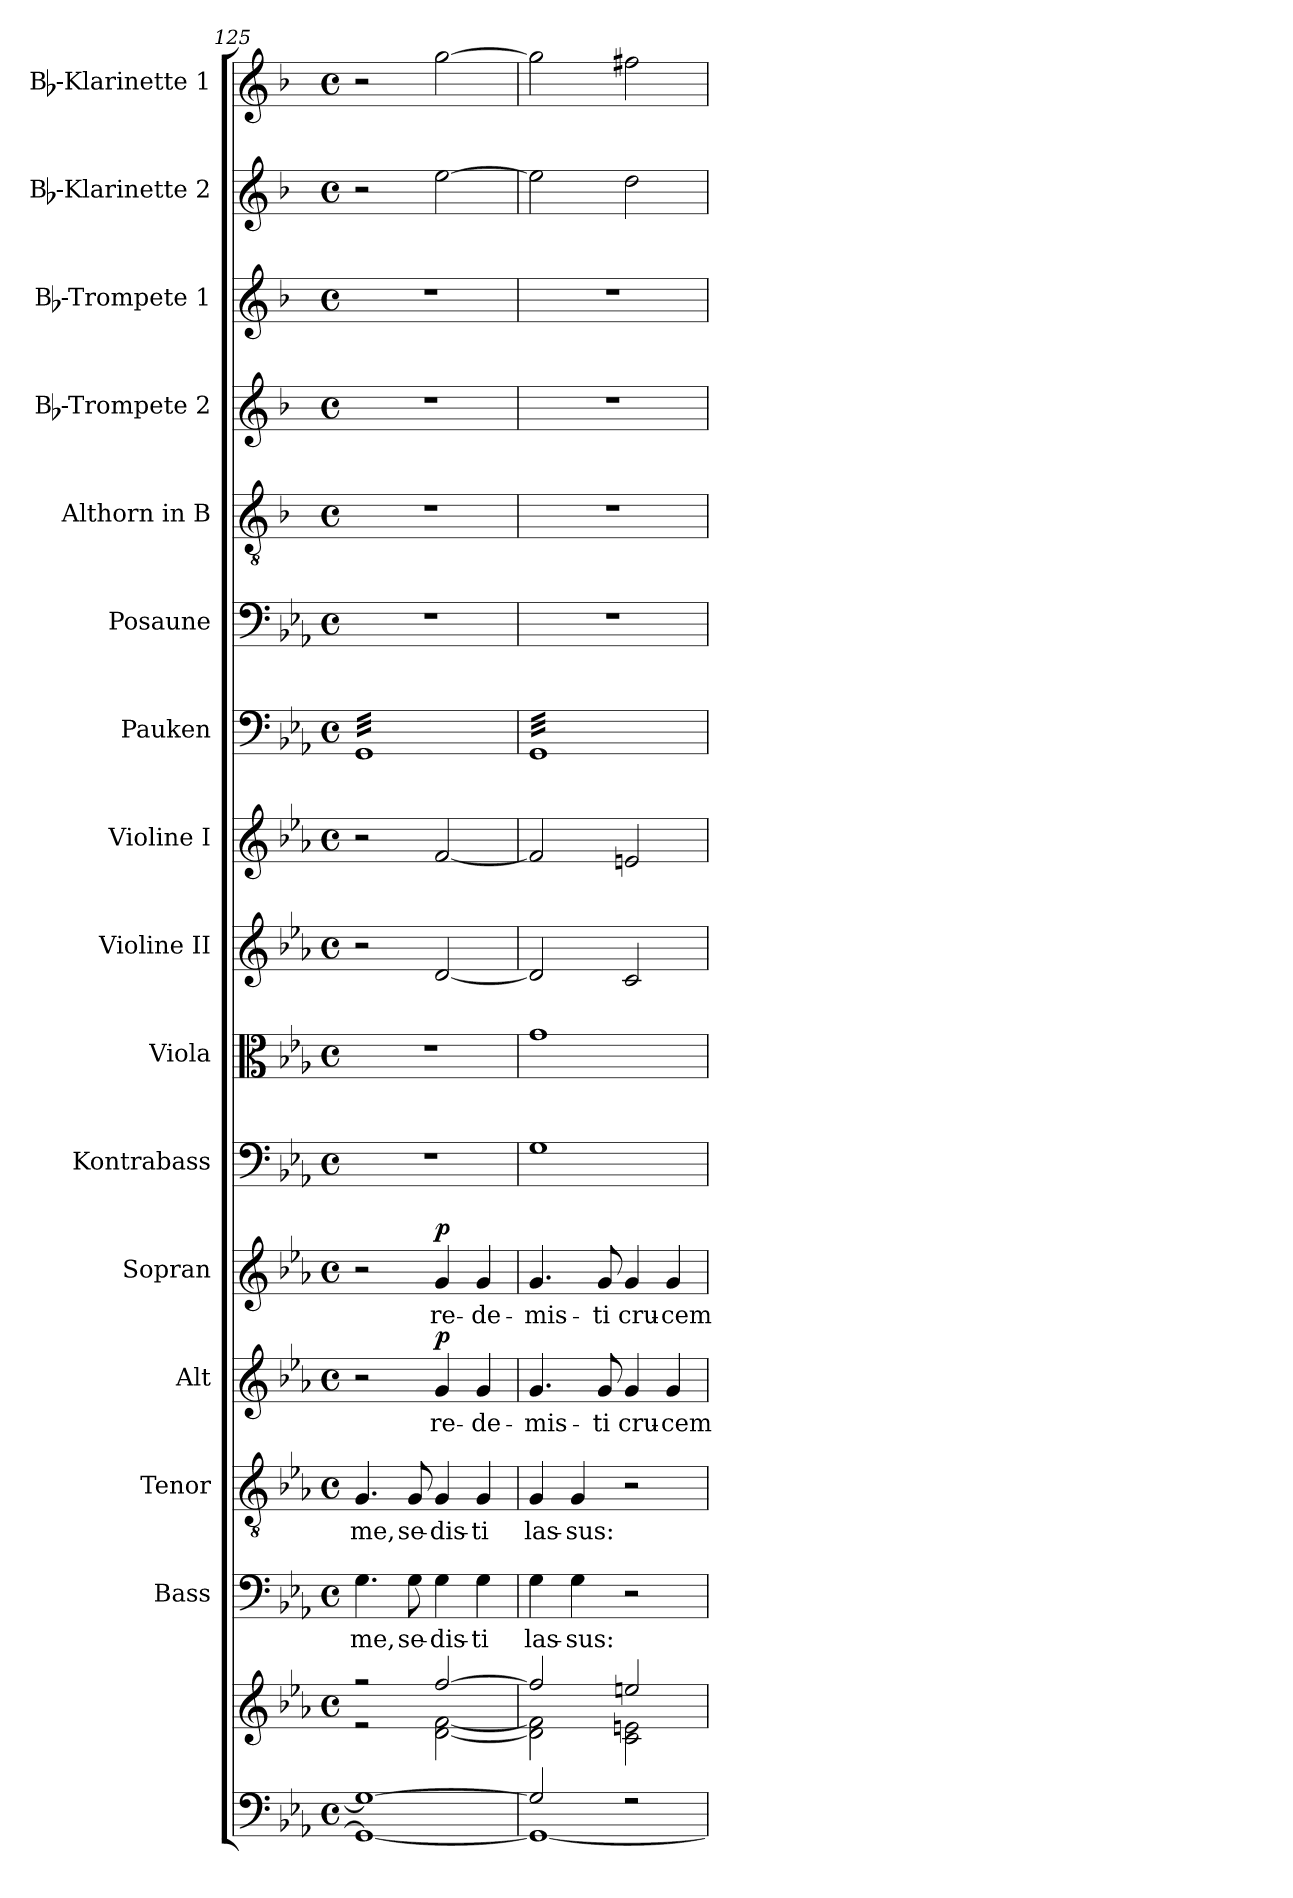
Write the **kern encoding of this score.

**kern	**kern	**kern	**text	**kern	**text	**kern	**text	**dynam	**kern	**text	**dynam	**kern	**kern	**kern	**kern	**kern	**kern	**kern	**kern	**kern	**kern	**kern
*part16	*part16	*part15	*part15	*part14	*part14	*part13	*part13	*part13	*part12	*part12	*part12	*part11	*part10	*part9	*part8	*part7	*part6	*part5	*part4	*part3	*part2	*part1
*staff17	*staff16	*staff15	*staff15	*staff14	*staff14	*staff13	*staff13	*staff13	*staff12	*staff12	*staff12	*staff11	*staff10	*staff9	*staff8	*staff7	*staff6	*staff5	*staff4	*staff3	*staff2	*staff1
*	*	*I"Bass	*	*I"Tenor	*	*I"Alt	*	*	*I"Sopran	*	*	*I"Kontrabass	*I"Viola	*I"Violine II	*I"Violine I	*I"Pauken	*I"Posaune	*I"Althorn in B	*I"Bb-Trompete 2	*I"Bb-Trompete 1	*I"Bb-Klarinette 2	*I"Bb-Klarinette 1
*	*	*I'B.	*	*I'T.	*	*I'A.	*	*	*I'S.	*	*	*I'Kb.	*I'Vla.	*I'Vl. II	*I'Vl. I	*I'Pk.	*I'Pos.	*	*I'Bb Trp. 2	*I'Bb Trp. 1	*I'Bb Kl. 2	*I'Bb Kl. 1
*clefF4	*clefG2	*clefF4	*	*clefGv2	*	*clefG2	*	*	*clefG2	*	*	*clefF4	*clefC3	*clefG2	*clefG2	*clefF4	*clefF4	*clefGv2	*clefG2	*clefG2	*clefG2	*clefG2
*	*	*	*	*	*	*	*	*	*	*	*	*ITrd7c12	*	*	*	*	*	*ITrd1c2	*ITrd1c2	*ITrd1c2	*ITrd1c2	*ITrd1c2
*k[b-e-a-]	*k[b-e-a-]	*k[b-e-a-]	*	*k[b-e-a-]	*	*k[b-e-a-]	*	*	*k[b-e-a-]	*	*	*k[b-e-a-]	*k[b-e-a-]	*k[b-e-a-]	*k[b-e-a-]	*k[b-e-a-]	*k[b-e-a-]	*k[b-e-a-]	*k[b-e-a-]	*k[b-e-a-]	*k[b-e-a-]	*k[b-e-a-]
*E-:	*E-:	*E-:	*	*E-:	*	*E-:	*	*	*E-:	*	*	*E-:	*E-:	*E-:	*E-:	*E-:	*E-:	*E-:	*E-:	*E-:	*E-:	*E-:
*M4/4	*M4/4	*M4/4	*	*M4/4	*	*M4/4	*	*	*M4/4	*	*	*M4/4	*M4/4	*M4/4	*M4/4	*M4/4	*M4/4	*M4/4	*M4/4	*M4/4	*M4/4	*M4/4
*met(c)	*met(c)	*met(c)	*	*met(c)	*	*met(c)	*	*	*met(c)	*	*	*met(c)	*met(c)	*met(c)	*met(c)	*met(c)	*met(c)	*met(c)	*met(c)	*met(c)	*met(c)	*met(c)
=125	=125	=125	=125	=125	=125	=125	=125	=125	=125	=125	=125	=125	=125	=125	=125	=125	=125	=125	=125	=125	=125	=125
*^	*^	*	*	*	*	*	*	*	*	*	*	*	*	*	*	*	*	*	*	*	*	*
!	!	!	!	!	!LO:LY:b	!	!LO:LY:b	!	!	!	!	!	!	!	!	!	!	!	!	!	!	!	!	!
*	*	*	*	*	*	*	*	*	*	*	*	*	*	*	*	*	*	*tremolo	*	*	*	*	*	*
1G_	1GG_	2r	2r	4.G\	me,	4.G/	me,	2r	.	.	2r	.	.	1r	1r	2r	2r	32GGLLL	1r	1r	1r	1r	2r	2r
.	.	.	.	.	.	.	.	.	.	.	.	.	.	.	.	.	.	32GG	.	.	.	.	.	.
.	.	.	.	.	.	.	.	.	.	.	.	.	.	.	.	.	.	32GG	.	.	.	.	.	.
.	.	.	.	.	.	.	.	.	.	.	.	.	.	.	.	.	.	32GG	.	.	.	.	.	.
.	.	.	.	.	.	.	.	.	.	.	.	.	.	.	.	.	.	32GG	.	.	.	.	.	.
.	.	.	.	.	.	.	.	.	.	.	.	.	.	.	.	.	.	32GG	.	.	.	.	.	.
.	.	.	.	.	.	.	.	.	.	.	.	.	.	.	.	.	.	32GG	.	.	.	.	.	.
.	.	.	.	.	.	.	.	.	.	.	.	.	.	.	.	.	.	32GG	.	.	.	.	.	.
.	.	.	.	.	.	.	.	.	.	.	.	.	.	.	.	.	.	32GG	.	.	.	.	.	.
.	.	.	.	.	.	.	.	.	.	.	.	.	.	.	.	.	.	32GG	.	.	.	.	.	.
.	.	.	.	.	.	.	.	.	.	.	.	.	.	.	.	.	.	32GG	.	.	.	.	.	.
.	.	.	.	.	.	.	.	.	.	.	.	.	.	.	.	.	.	32GG	.	.	.	.	.	.
!	!	!	!	!	!LO:LY:b	!	!LO:LY:b	!	!	!	!	!	!	!	!	!	!	!	!	!	!	!	!	!
.	.	.	.	8G\	se-	8G/	se-	.	.	.	.	.	.	.	.	.	.	32GG	.	.	.	.	.	.
.	.	.	.	.	.	.	.	.	.	.	.	.	.	.	.	.	.	32GG	.	.	.	.	.	.
.	.	.	.	.	.	.	.	.	.	.	.	.	.	.	.	.	.	32GG	.	.	.	.	.	.
.	.	.	.	.	.	.	.	.	.	.	.	.	.	.	.	.	.	32GG	.	.	.	.	.	.
!	!	!	!	!	!LO:LY:b	!	!LO:LY:b	!	!LO:LY:b	!LO:DY:a	!	!LO:LY:b	!LO:DY:a	!	!	!	!	!	!	!	!	!	!	!
.	.	[>2ff/	[<2d\ [<2f\	4G\	-dis-	4G/	-dis-	4g/	re-	p	4g/	re-	p	.	.	[2d/	[2f/	32GG	.	.	.	.	[2dd\	[2ff\
.	.	.	.	.	.	.	.	.	.	.	.	.	.	.	.	.	.	32GG	.	.	.	.	.	.
.	.	.	.	.	.	.	.	.	.	.	.	.	.	.	.	.	.	32GG	.	.	.	.	.	.
.	.	.	.	.	.	.	.	.	.	.	.	.	.	.	.	.	.	32GG	.	.	.	.	.	.
.	.	.	.	.	.	.	.	.	.	.	.	.	.	.	.	.	.	32GG	.	.	.	.	.	.
.	.	.	.	.	.	.	.	.	.	.	.	.	.	.	.	.	.	32GG	.	.	.	.	.	.
.	.	.	.	.	.	.	.	.	.	.	.	.	.	.	.	.	.	32GG	.	.	.	.	.	.
.	.	.	.	.	.	.	.	.	.	.	.	.	.	.	.	.	.	32GG	.	.	.	.	.	.
!	!	!	!	!	!LO:LY:b	!	!LO:LY:b	!	!LO:LY:b	!	!	!LO:LY:b	!	!	!	!	!	!	!	!	!	!	!	!
.	.	.	.	4G\	-ti	4G/	-ti	4g/	-de-	.	4g/	-de-	.	.	.	.	.	32GG	.	.	.	.	.	.
.	.	.	.	.	.	.	.	.	.	.	.	.	.	.	.	.	.	32GG	.	.	.	.	.	.
.	.	.	.	.	.	.	.	.	.	.	.	.	.	.	.	.	.	32GG	.	.	.	.	.	.
.	.	.	.	.	.	.	.	.	.	.	.	.	.	.	.	.	.	32GG	.	.	.	.	.	.
.	.	.	.	.	.	.	.	.	.	.	.	.	.	.	.	.	.	32GG	.	.	.	.	.	.
.	.	.	.	.	.	.	.	.	.	.	.	.	.	.	.	.	.	32GG	.	.	.	.	.	.
.	.	.	.	.	.	.	.	.	.	.	.	.	.	.	.	.	.	32GG	.	.	.	.	.	.
.	.	.	.	.	.	.	.	.	.	.	.	.	.	.	.	.	.	32GGJJJ	.	.	.	.	.	.
=126	=126	=126	=126	=126	=126	=126	=126	=126	=126	=126	=126	=126	=126	=126	=126	=126	=126	=126	=126	=126	=126	=126	=126	=126
!	!	!	!	!	!LO:LY:b	!	!LO:LY:b	!	!LO:LY:b	!	!	!LO:LY:b	!	!	!	!	!	!	!	!	!	!	!	!
2G/]	1GG_	2ff/]	2d\] 2f\]	4G\	las-	4G/	las-	4.g/	-mis-	.	4.g/	-mis-	.	1GG	1g	2d/]	2f/]	32GGLLL	1r	1r	1r	1r	2dd\]	2ff\]
.	.	.	.	.	.	.	.	.	.	.	.	.	.	.	.	.	.	32GG	.	.	.	.	.	.
.	.	.	.	.	.	.	.	.	.	.	.	.	.	.	.	.	.	32GG	.	.	.	.	.	.
.	.	.	.	.	.	.	.	.	.	.	.	.	.	.	.	.	.	32GG	.	.	.	.	.	.
.	.	.	.	.	.	.	.	.	.	.	.	.	.	.	.	.	.	32GG	.	.	.	.	.	.
.	.	.	.	.	.	.	.	.	.	.	.	.	.	.	.	.	.	32GG	.	.	.	.	.	.
.	.	.	.	.	.	.	.	.	.	.	.	.	.	.	.	.	.	32GG	.	.	.	.	.	.
.	.	.	.	.	.	.	.	.	.	.	.	.	.	.	.	.	.	32GG	.	.	.	.	.	.
!	!	!	!	!	!LO:LY:b	!	!LO:LY:b	!	!	!	!	!	!	!	!	!	!	!	!	!	!	!	!	!
.	.	.	.	4G\	-sus:	4G/	-sus:	.	.	.	.	.	.	.	.	.	.	32GG	.	.	.	.	.	.
.	.	.	.	.	.	.	.	.	.	.	.	.	.	.	.	.	.	32GG	.	.	.	.	.	.
.	.	.	.	.	.	.	.	.	.	.	.	.	.	.	.	.	.	32GG	.	.	.	.	.	.
.	.	.	.	.	.	.	.	.	.	.	.	.	.	.	.	.	.	32GG	.	.	.	.	.	.
!	!	!	!	!	!	!	!	!	!LO:LY:b	!	!	!LO:LY:b	!	!	!	!	!	!	!	!	!	!	!	!
.	.	.	.	.	.	.	.	8g/	-ti	.	8g/	-ti	.	.	.	.	.	32GG	.	.	.	.	.	.
.	.	.	.	.	.	.	.	.	.	.	.	.	.	.	.	.	.	32GG	.	.	.	.	.	.
.	.	.	.	.	.	.	.	.	.	.	.	.	.	.	.	.	.	32GG	.	.	.	.	.	.
.	.	.	.	.	.	.	.	.	.	.	.	.	.	.	.	.	.	32GG	.	.	.	.	.	.
!	!	!	!	!	!	!	!	!	!LO:LY:b	!	!	!LO:LY:b	!	!	!	!	!	!	!	!	!	!	!	!
2rG	.	2een/	2c\ 2en\	2r	.	2r	.	4g/	cru-	.	4g/	cru-	.	.	.	2c/	2en/	32GG	.	.	.	.	2cc\	2een\
.	.	.	.	.	.	.	.	.	.	.	.	.	.	.	.	.	.	32GG	.	.	.	.	.	.
.	.	.	.	.	.	.	.	.	.	.	.	.	.	.	.	.	.	32GG	.	.	.	.	.	.
.	.	.	.	.	.	.	.	.	.	.	.	.	.	.	.	.	.	32GG	.	.	.	.	.	.
.	.	.	.	.	.	.	.	.	.	.	.	.	.	.	.	.	.	32GG	.	.	.	.	.	.
.	.	.	.	.	.	.	.	.	.	.	.	.	.	.	.	.	.	32GG	.	.	.	.	.	.
.	.	.	.	.	.	.	.	.	.	.	.	.	.	.	.	.	.	32GG	.	.	.	.	.	.
.	.	.	.	.	.	.	.	.	.	.	.	.	.	.	.	.	.	32GG	.	.	.	.	.	.
!	!	!	!	!	!	!	!	!	!LO:LY:b	!	!	!LO:LY:b	!	!	!	!	!	!	!	!	!	!	!	!
.	.	.	.	.	.	.	.	4g/	-cem	.	4g/	-cem	.	.	.	.	.	32GG	.	.	.	.	.	.
.	.	.	.	.	.	.	.	.	.	.	.	.	.	.	.	.	.	32GG	.	.	.	.	.	.
.	.	.	.	.	.	.	.	.	.	.	.	.	.	.	.	.	.	32GG	.	.	.	.	.	.
.	.	.	.	.	.	.	.	.	.	.	.	.	.	.	.	.	.	32GG	.	.	.	.	.	.
.	.	.	.	.	.	.	.	.	.	.	.	.	.	.	.	.	.	32GG	.	.	.	.	.	.
.	.	.	.	.	.	.	.	.	.	.	.	.	.	.	.	.	.	32GG	.	.	.	.	.	.
.	.	.	.	.	.	.	.	.	.	.	.	.	.	.	.	.	.	32GG	.	.	.	.	.	.
.	.	.	.	.	.	.	.	.	.	.	.	.	.	.	.	.	.	32GGJJJ	.	.	.	.	.	.
*	*	*	*	*	*	*	*	*	*	*	*	*	*	*	*	*	*	*Xtremolo	*	*	*	*	*	*
*v	*v	*	*	*	*	*	*	*	*	*	*	*	*	*	*	*	*	*	*	*	*	*	*	*
*	*v	*v	*	*	*	*	*	*	*	*	*	*	*	*	*	*	*	*	*	*	*	*	*
=	=	=	=	=	=	=	=	=	=	=	=	=	=	=	=	=	=	=	=	=	=	=
*-	*-	*-	*-	*-	*-	*-	*-	*-	*-	*-	*-	*-	*-	*-	*-	*-	*-	*-	*-	*-	*-	*-
